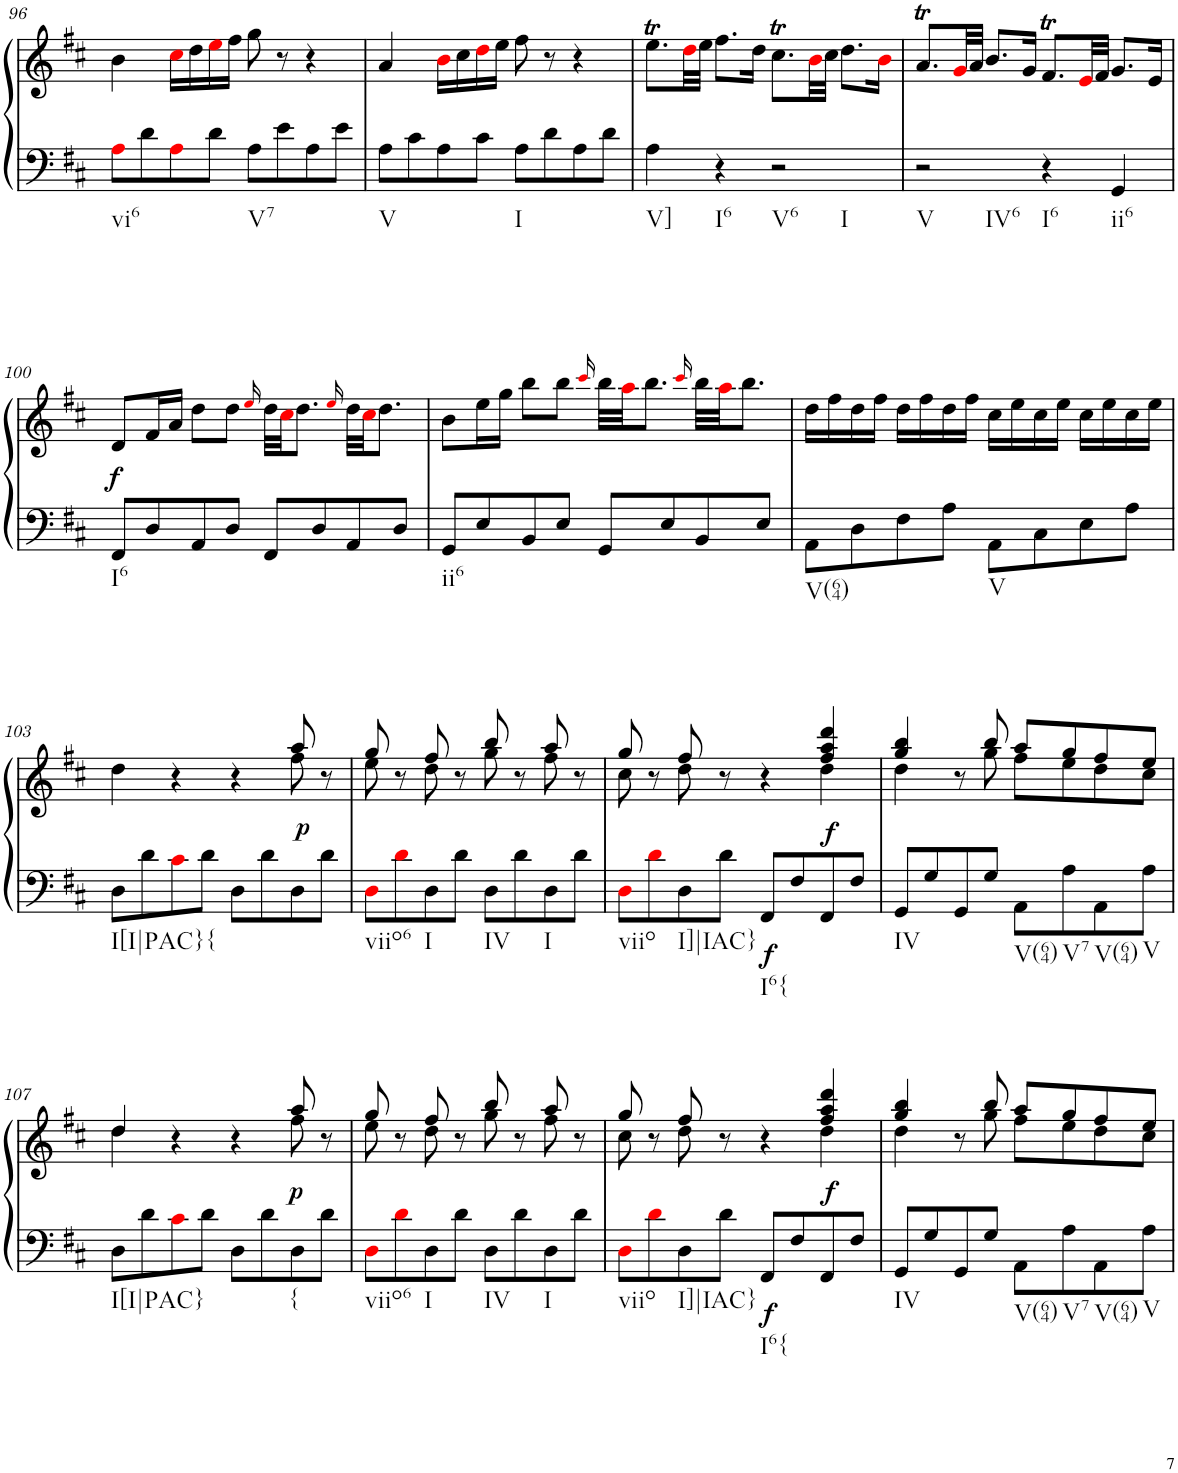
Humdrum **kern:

**kern	**kern	**dynam
*part1	*part1	*part1
*staff2	*staff1	*staff1/2
*I"Piano	*	*
*I'Pno.	*	*
!!LO:PB:g=z
*clefF4	*clefG2	*
*k[f#c#]	*k[f#c#]	*
*M4/4	*M4/4	*
*met(c)	*met(c)	*
=96	=96	=96
!LO:TX:b:t=vi6	!	!
8Ai\L	4b\	.
8d\	.	.
8Ai\	16cc#i\LL	.
.	16dd\	.
8d\J	16eei\	.
.	16ff#\JJ	.
!LO:TX:b:t=V7	!	!
8A\L	8gg\	.
8e\	8r	.
8A\	4r	.
8e\J	.	.
=97	=97	=97
!LO:TX:b:t=V	!	!
8A\L	4a/	.
8c#\	.	.
8A\	16bi\LL	.
.	16cc#\	.
8c#\J	16ddi\	.
.	16ee\JJ	.
!LO:TX:b:t=I	!	!
8A\L	8ff#\	.
8d\	8r	.
8A\	4r	.
8d\J	.	.
=98	=98	=98
!LO:TX:b:t=V]	!	!
4A\	8.eeT\L	.
.	32ddi\LL	.
.	32ee\JJJ	.
!LO:TX:b:t=I6	!	!
4r	8.ff#\L	.
.	16dd\Jk	.
!LO:TX:b:t=V6	!	!
!LO:TX:b:t=I	!	!
2r	8.cc#t\L	.
.	32bi\LL	.
.	32cc#\JJJ	.
.	8.dd\L	.
.	16bi\Jk	.
=99	=99	=99
!LO:TX:b:t=V	!	!
!LO:TX:b:t=IV6	!	!
2r	8.aT/L	.
.	32gi/LL	.
.	32a/JJJ	.
.	8.b/L	.
.	16g/Jk	.
!LO:TX:b:t=I6	!	!
4r	8.f#t/L	.
.	32ei/LL	.
.	32f#/JJJ	.
!LO:TX:b:t=ii6	!	!
4GG/	8.g/L	.
.	16e/Jk	.
!!LO:LB:g=z
=100	=100	=100
!LO:TX:b:t=I6	!	!
!	!	!LO:DY:b
8FF#/L	8d/L	f
8D/	16f#/L	.
.	16a/JJ	.
8AA/	8dd\L	.
8D/J	8dd\J	.
.	16qeei/	.
8FF#/L	32dd\LLL	.
.	32cc#i\JJ	.
.	8.dd\J	.
8D/	.	.
.	16qeei/	.
8AA/	32dd\LLL	.
.	32cc#i\JJ	.
.	8.dd\J	.
8D/J	.	.
=101	=101	=101
!LO:TX:b:t=ii6	!	!
8GG/L	8b\L	.
8E/	16ee\L	.
.	16gg\JJ	.
8BB/	8bb\L	.
8E/J	8bb\J	.
.	16qccc#i/	.
8GG/L	32bb\LLL	.
.	32aai\JJ	.
.	8.bb\J	.
8E/	.	.
.	16qccc#i/	.
8BB/	32bb\LLL	.
.	32aai\JJ	.
.	8.bb\J	.
8E/J	.	.
=102	=102	=102
!LO:TX:b:t=V(64)	!	!
8AA\L	16dd\LL	.
.	16ff#\	.
8D\	16dd\	.
.	16ff#\JJ	.
8F#\	16dd\LL	.
.	16ff#\	.
8A\J	16dd\	.
.	16ff#\JJ	.
!LO:TX:b:t=V	!	!
8AA\L	16cc#\LL	.
.	16ee\	.
8C#\	16cc#\	.
.	16ee\JJ	.
8E\	16cc#\LL	.
.	16ee\	.
8A\J	16cc#\	.
.	16ee\JJ	.
!!LO:LB:g=z
=103	=103	=103
*	*^	*
!LO:TX:b:t=I[I|PAC}{	!	!	!
8D\L	4dd\	2.ryy	.
8d\	.	.	.
8c#i\	4r	.	.
8d\J	.	.	.
8D\L	4r	.	.
8d\	.	.	.
!	!	!	!LO:DY:b
8D\	8aa/	8ff#\	p
8d\J	8r	8ryy	.
=104	=104	=104	=104
!LO:TX:b:t=viio6	!	!	!
8Di\L	8gg/	8ee\	.
8di\	8r	8ryy	.
!LO:TX:b:t=I	!	!	!
8D\	8ff#/	8dd\	.
8d\J	8r	8ryy	.
!LO:TX:b:t=IV	!	!	!
8D\L	8bb/	8gg\	.
8d\	8r	8ryy	.
!LO:TX:b:t=I	!	!	!
8D\	8aa/	8ff#\	.
8d\J	8r	8ryy	.
=105	=105	=105	=105
!LO:TX:b:t=viio	!	!	!
8Di\L	8gg/	8cc#\	.
8di\	8r	8ryy	.
!LO:TX:b:t=I]|IAC}	!	!	!
8D\	8ff#/	8dd\	.
8d\J	8r	4.ryy	.
!LO:TX:b:t=I6{	!	!	!
!	!	!	!LO:DY:b=2
8FF#/L	4r	.	f
8F#/	.	.	.
!	!	!	!LO:DY:b
8FF#/	4ff#/ 4aa/ 4ddd/	4dd\	f
8F#/J	.	.	.
=106	=106	=106	=106
!LO:TX:b:t=IV	!	!	!
8GG/L	4gg/ 4bb/	4dd\	.
8G/	.	.	.
8GG/	8r	8ryy	.
8G/J	8bb/	8gg\	.
!LO:TX:b:t=V(64)	!	!	!
8AA\L	8aa/L	8ff#\L	.
!LO:TX:b:t=V7	!	!	!
8A\	8gg/	8ee\	.
!LO:TX:b:t=V(64)	!	!	!
8AA\	8ff#/	8dd\	.
!LO:TX:b:t=V	!	!	!
8A\J	8ee/J	8cc#\J	.
!!LO:LB:g=z	!!
=107	=107	=107	=107
!LO:TX:b:t=I[I|PAC}	!	!	!
8D\L	4dd/	4dd\	.
8d\	.	.	.
8c#i\	4r	2ryy	.
8d\J	.	.	.
8D\L	4r	.	.
8d\	.	.	.
!LO:TX:b:t={	!	!	!
!	!	!	!LO:DY:b
8D\	8aa/	8ff#\	p
8d\J	8r	8ryy	.
=108	=108	=108	=108
!LO:TX:b:t=viio6	!	!	!
8Di\L	8gg/	8ee\	.
8di\	8r	8ryy	.
!LO:TX:b:t=I	!	!	!
8D\	8ff#/	8dd\	.
8d\J	8r	8ryy	.
!LO:TX:b:t=IV	!	!	!
8D\L	8bb/	8gg\	.
8d\	8r	8ryy	.
!LO:TX:b:t=I	!	!	!
8D\	8aa/	8ff#\	.
8d\J	8r	8ryy	.
=109	=109	=109	=109
!LO:TX:b:t=viio	!	!	!
8Di\L	8gg/	8cc#\	.
8di\	8r	8ryy	.
!LO:TX:b:t=I]|IAC}	!	!	!
8D\	8ff#/	8dd\	.
8d\J	8r	4.ryy	.
!LO:TX:b:t=I6{	!	!	!
!	!	!	!LO:DY:b=2
8FF#/L	4r	.	f
8F#/	.	.	.
!	!	!	!LO:DY:b
8FF#/	4ff#/ 4aa/ 4ddd/	4dd\	f
8F#/J	.	.	.
=110	=110	=110	=110
!LO:TX:b:t=IV	!	!	!
8GG/L	4gg/ 4bb/	4dd\	.
8G/	.	.	.
8GG/	8r	8ryy	.
8G/J	8bb/	8gg\	.
!LO:TX:b:t=V(64)	!	!	!
8AA\L	8aa/L	8ff#\L	.
!LO:TX:b:t=V7	!	!	!
8A\	8gg/	8ee\	.
!LO:TX:b:t=V(64)	!	!	!
8AA\	8ff#/	8dd\	.
!LO:TX:b:t=V	!	!	!
8A\J	8ee/J	8cc#\J	.
*	*v	*v	*
=	=	=
*-	*-	*-
